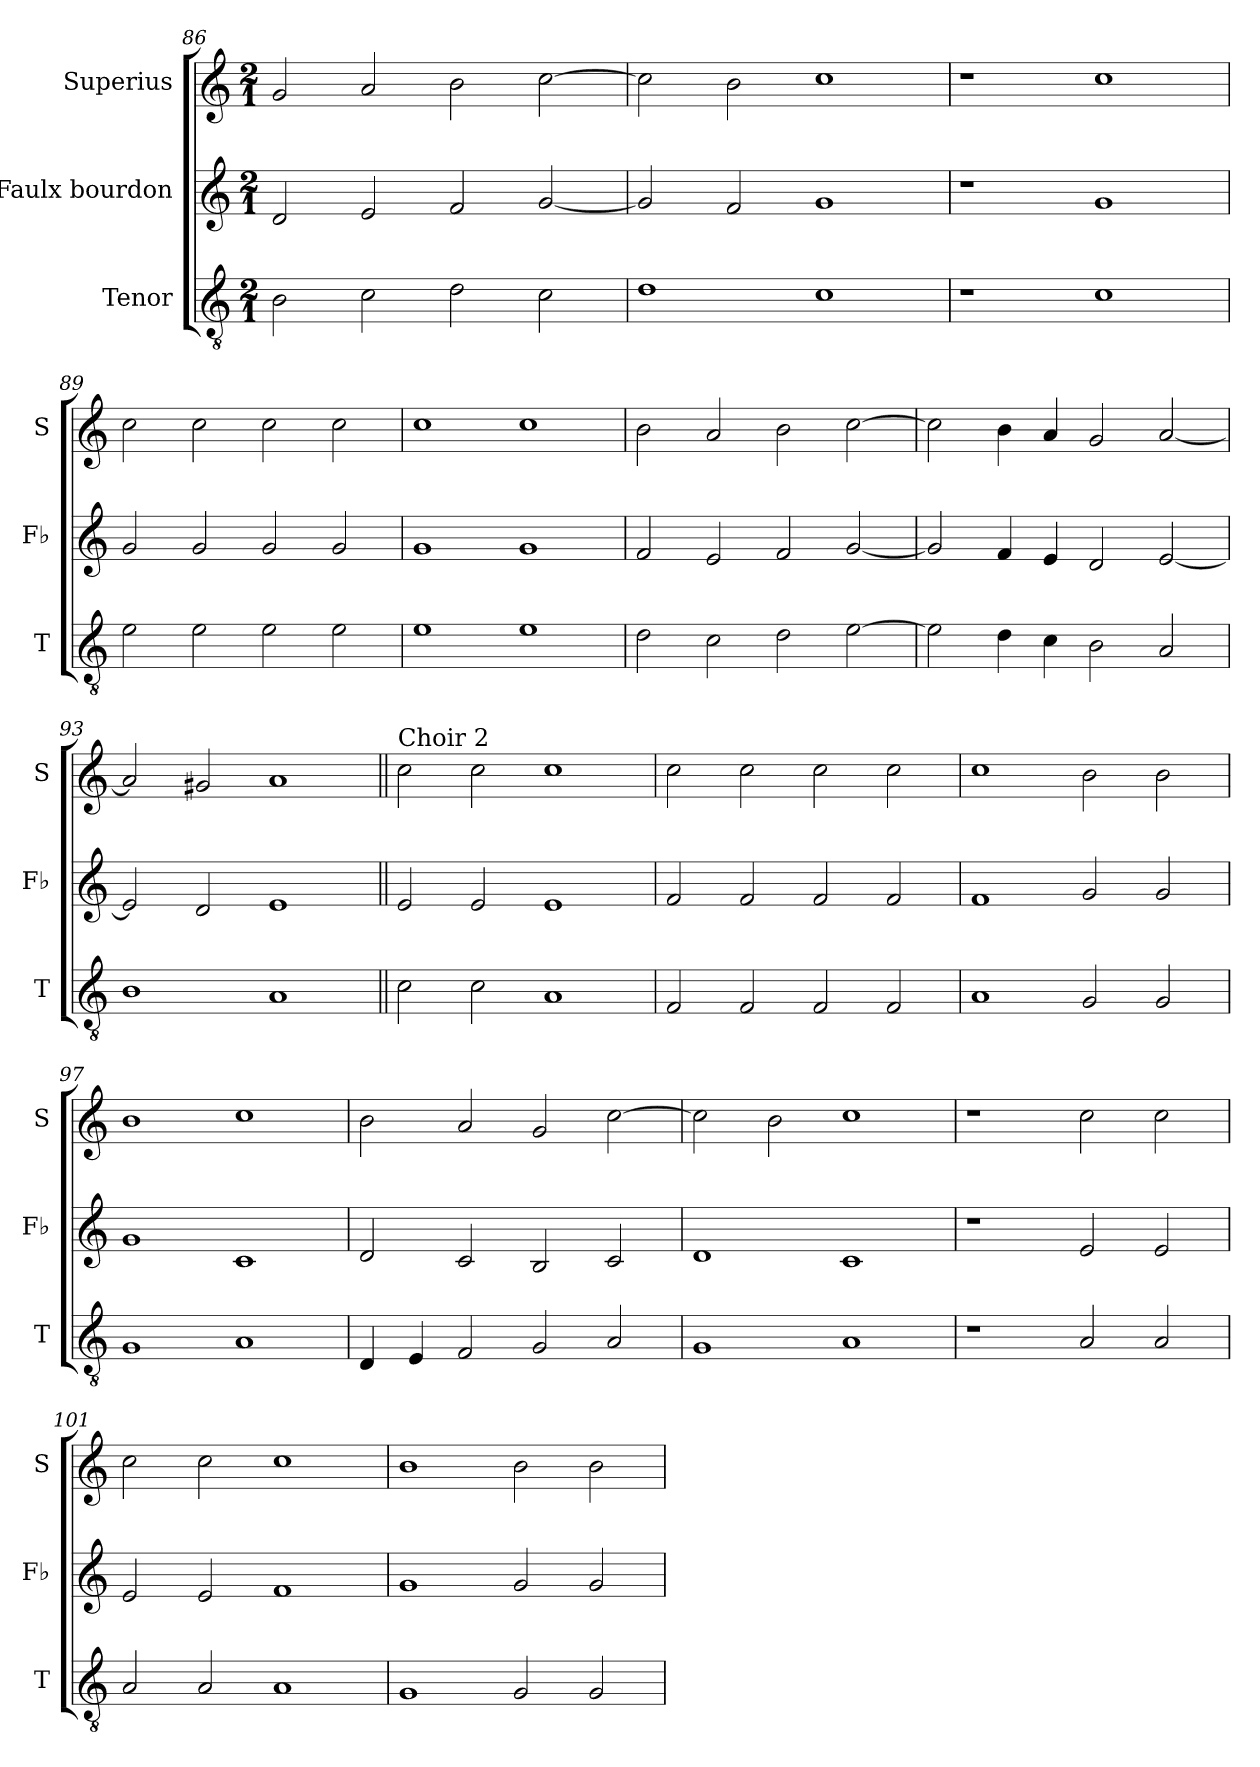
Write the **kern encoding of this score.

**kern	**kern	**kern
*part3	*part2	*part1
*staff3	*staff2	*staff1
*I"Tenor	*I"Faulx bourdon	*I"Superius
*I'T	*I'Fb	*I'S
*clefGv2	*clefG2	*clefG2
*k[]	*k[]	*k[]
*M2/1	*M2/1	*M2/1
=86	=86	=86
2B\	2d/	2g/
2c\	2e/	2a/
2d\	2f/	2b\
2c\	[2g/	[2cc\
=87	=87	=87
1d	2g/]	2cc\]
.	2f/	2b\
1c	1g	1cc
=88	=88	=88
1r	1r	1r
1c	1g	1cc
=89	=89	=89
2e\	2g/	2cc\
2e\	2g/	2cc\
2e\	2g/	2cc\
2e\	2g/	2cc\
=90	=90	=90
1e	1g	1cc
1e	1g	1cc
=91	=91	=91
2d\	2f/	2b\
2c\	2e/	2a/
2d\	2f/	2b\
[2e\	[2g/	[2cc\
=92	=92	=92
2e\]	2g/]	2cc\]
4d\	4f/	4b\
4c\	4e/	4a/
2B\	2d/	2g/
2A/	[2e/	[2a/
=93	=93	=93
1B	2e/]	2a/]
.	2d/	2g#X/
1A	1e	1a
=94||	=94||	=94||
!	!	!LO:TX:a:t=Choir 2
2c\	2e/	2cc\
2c\	2e/	2cc\
1A	1e	1cc
=95	=95	=95
2F/	2f/	2cc\
2F/	2f/	2cc\
2F/	2f/	2cc\
2F/	2f/	2cc\
=96	=96	=96
1A	1f	1cc
2G/	2g/	2b\
2G/	2g/	2b\
=97	=97	=97
1G	1g	1b
1A	1c	1cc
=98	=98	=98
4D/	2d/	2b\
4E/	.	.
2F/	2c/	2a/
2G/	2B/	2g/
2A/	2c/	[2cc\
=99	=99	=99
1G	1d	2cc\]
.	.	2b\
1A	1c	1cc
=100	=100	=100
1r	1r	1r
2A/	2e/	2cc\
2A/	2e/	2cc\
=101	=101	=101
2A/	2e/	2cc\
2A/	2e/	2cc\
1A	1f	1cc
=102	=102	=102
1G	1g	1b
2G/	2g/	2b\
2G/	2g/	2b\
=	=	=
*-	*-	*-
